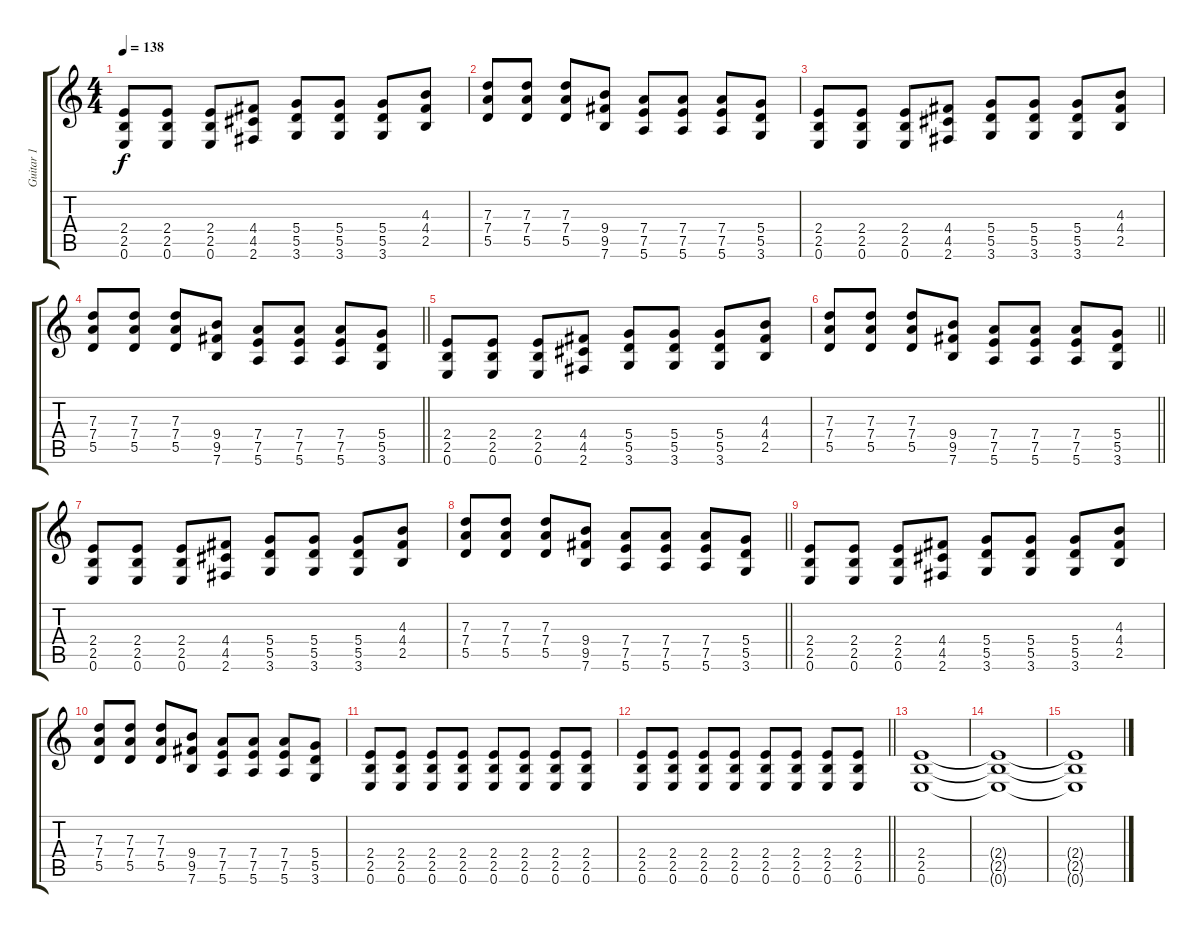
\track ("Guitar 1" "Guitar 1") {instrument electricguitarclean}
\staff {score tabs}
\tuning (E4 B3 G3 D3 A2 E2) {hide}
\ts (4 4)
\tempo 138
\clef g2
\ks c
(2.4 2.5 0.6).8{dy f} (2.4 2.5 0.6).8 (2.4 2.5 0.6).8 (4.4 4.5 2.6).8 (5.4 5.5 3.6).8 (5.4 5.5 3.6).8 (5.4 5.5 3.6).8 (4.3 4.4 2.5).8 |
(7.3 7.4 5.5).8 (7.3 7.4 5.5).8 (7.3 7.4 5.5).8 (9.4 9.5 7.6).8 (7.4 7.5 5.6).8 (7.4 7.5 5.6).8 (7.4 7.5 5.6).8 (5.4 5.5 3.6).8 |
(2.4 2.5 0.6).8 (2.4 2.5 0.6).8 (2.4 2.5 0.6).8 (4.4 4.5 2.6).8 (5.4 5.5 3.6).8 (5.4 5.5 3.6).8 (5.4 5.5 3.6).8 (4.3 4.4 2.5).8 |
\barLineRight lightlight
(7.3 7.4 5.5).8 (7.3 7.4 5.5).8 (7.3 7.4 5.5).8 (9.4 9.5 7.6).8 (7.4 7.5 5.6).8 (7.4 7.5 5.6).8 (7.4 7.5 5.6).8 (5.4 5.5 3.6).8 |
(2.4 2.5 0.6).8 (2.4 2.5 0.6).8 (2.4 2.5 0.6).8 (4.4 4.5 2.6).8 (5.4 5.5 3.6).8 (5.4 5.5 3.6).8 (5.4 5.5 3.6).8 (4.3 4.4 2.5).8 |
\barLineRight lightlight
(7.3 7.4 5.5).8 (7.3 7.4 5.5).8 (7.3 7.4 5.5).8 (9.4 9.5 7.6).8 (7.4 7.5 5.6).8 (7.4 7.5 5.6).8 (7.4 7.5 5.6).8 (5.4 5.5 3.6).8 |
(2.4 2.5 0.6).8 (2.4 2.5 0.6).8 (2.4 2.5 0.6).8 (4.4 4.5 2.6).8 (5.4 5.5 3.6).8 (5.4 5.5 3.6).8 (5.4 5.5 3.6).8 (4.3 4.4 2.5).8 |
\barLineRight lightlight
(7.3 7.4 5.5).8 (7.3 7.4 5.5).8 (7.3 7.4 5.5).8 (9.4 9.5 7.6).8 (7.4 7.5 5.6).8 (7.4 7.5 5.6).8 (7.4 7.5 5.6).8 (5.4 5.5 3.6).8 |
(2.4 2.5 0.6).8 (2.4 2.5 0.6).8 (2.4 2.5 0.6).8 (4.4 4.5 2.6).8 (5.4 5.5 3.6).8 (5.4 5.5 3.6).8 (5.4 5.5 3.6).8 (4.3 4.4 2.5).8 |
(7.3 7.4 5.5).8 (7.3 7.4 5.5).8 (7.3 7.4 5.5).8 (9.4 9.5 7.6).8 (7.4 7.5 5.6).8 (7.4 7.5 5.6).8 (7.4 7.5 5.6).8 (5.4 5.5 3.6).8 |
(2.4 2.5 0.6).8 (2.4 2.5 0.6).8 (2.4 2.5 0.6).8 (2.4 2.5 0.6).8 (2.4 2.5 0.6).8 (2.4 2.5 0.6).8 (2.4 2.5 0.6).8 (2.4 2.5 0.6).8 |
\barLineRight lightlight
(2.4 2.5 0.6).8 (2.4 2.5 0.6).8 (2.4 2.5 0.6).8 (2.4 2.5 0.6).8 (2.4 2.5 0.6).8 (2.4 2.5 0.6).8 (2.4 2.5 0.6).8 (2.4 2.5 0.6).8 |
(2.4 2.5 0.6).1{volume 0} |
(2.4{t} 2.5{t} 0.6{t}).1 |
(2.4{t} 2.5{t} 0.6{t}).1
